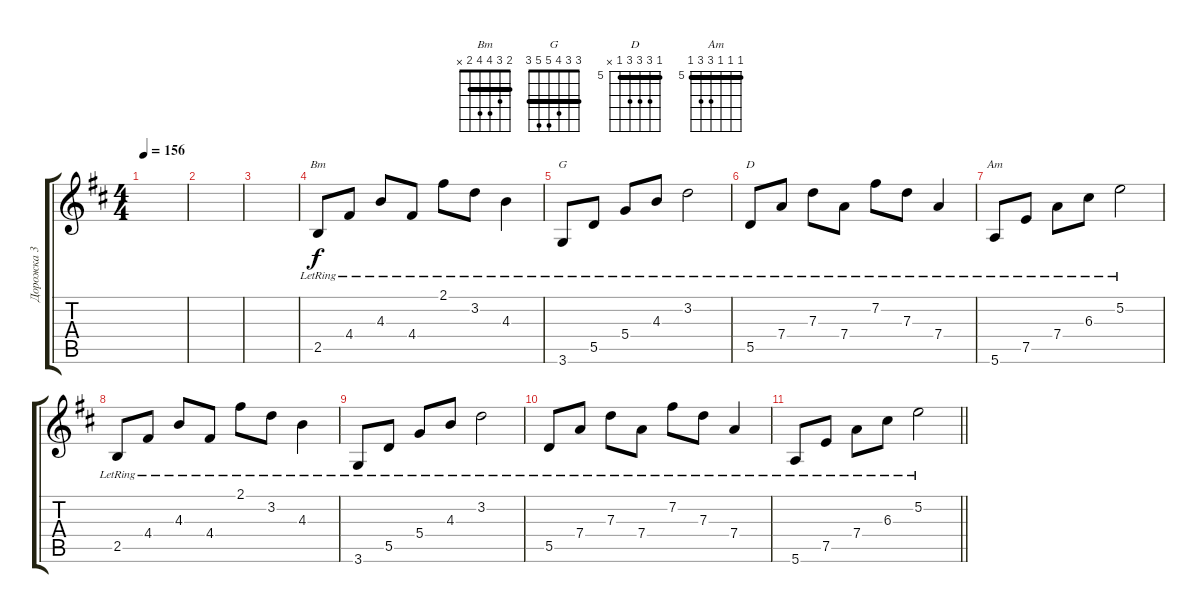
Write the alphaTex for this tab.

\track ("Дорожка 3" "Дорожка 3") {instrument overdrivenguitar}
\staff {score tabs}
\tuning (E4 B3 G3 D3 A2 E2) {hide}
\chord ("Bm" 2 3 4 4 2 x) {barre 2}
\chord ("G" 3 3 4 5 5 3) {barre 3}
\chord ("D" 5 7 7 7 5 x) {firstfret 5 barre 5}
\chord ("Am" 5 5 5 7 7 5) {firstfret 5 barre 5}
\ts (4 4)
\tempo 156
\clef g2
\ks bminor
|
|
|
2.5{lr}.8{ch "Bm"} 4.4{lr}.8 4.3{lr}.8 4.4{lr}.8 2.1{lr}.8 3.2{lr}.8 4.3{lr}.4 |
3.6{lr}.8{ch "G"} 5.5{lr}.8 5.4{lr}.8 4.3{lr}.8 3.2{lr}.2 |
5.5{lr}.8{ch "D"} 7.4{lr}.8 7.3{lr}.8 7.4{lr}.8 7.2{lr}.8 7.3{lr}.8 7.4{lr}.4 |
5.6{lr}.8{ch "Am"} 7.5{lr}.8 7.4{lr}.8 6.3{lr}.8 5.2{lr}.2 |
2.5{lr}.8 4.4{lr}.8 4.3{lr}.8 4.4{lr}.8 2.1{lr}.8 3.2{lr}.8 4.3{lr}.4 |
3.6{lr}.8 5.5{lr}.8 5.4{lr}.8 4.3{lr}.8 3.2{lr}.2 |
5.5{lr}.8 7.4{lr}.8 7.3{lr}.8 7.4{lr}.8 7.2{lr}.8 7.3{lr}.8 7.4{lr}.4 |
\barLineRight lightlight
5.6{lr}.8 7.5{lr}.8 7.4{lr}.8 6.3{lr}.8 5.2{lr}.2
